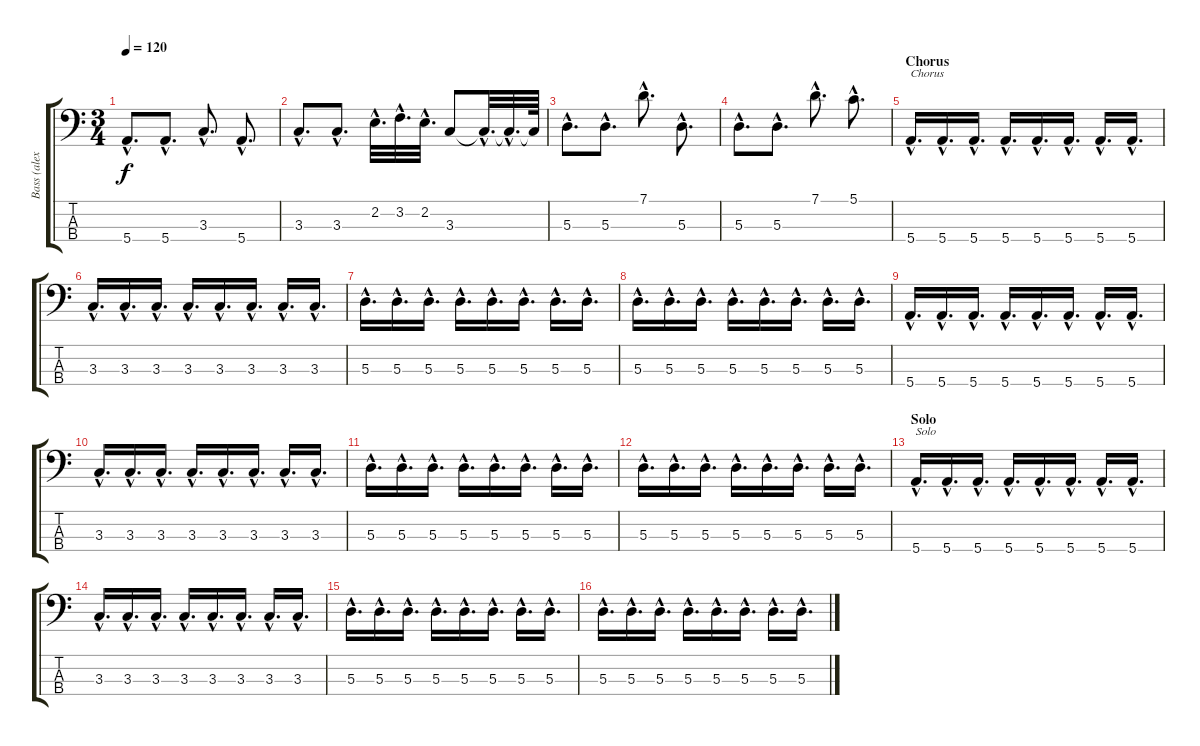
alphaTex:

\track ("Bass (alex)" "Bass (alex") {instrument electricbasspick}
\staff {score tabs}
\tuning (G2 D2 A1 E1) {hide}
\ts (3 4)
\tempo 120
\clef f4
\ks c
5.4{hac}.8{d dy f} 5.4{hac}.8{d} 3.3{hac}.8{d} 5.4{hac}.8{d} |
3.3{hac}.8{d} 3.3{hac}.8{d} 2.2{hac}.32{d} 3.2{hac}.32{d} 2.2{hac}.32{d} 3.3.8 3.3{hac t}.32{d} 3.3{hac t}.32{d} 3.3{t}.64 |
5.3{hac}.8{d} 5.3{hac}.8{d} 7.1{hac}.8{d} 5.3{hac}.8{d} |
5.3{hac}.8{d} 5.3{hac}.8{d} 7.1{hac}.8{d} 5.1{hac}.8{d} |
\section ("" "Chorus")
5.4{hac}.16{d txt "Chorus"} 5.4{hac}.16{d} 5.4{hac}.16{d} 5.4{hac}.16{d} 5.4{hac}.16{d} 5.4{hac}.16{d} 5.4{hac}.16{d} 5.4{hac}.16{d} |
3.3{hac}.16{d} 3.3{hac}.16{d} 3.3{hac}.16{d} 3.3{hac}.16{d} 3.3{hac}.16{d} 3.3{hac}.16{d} 3.3{hac}.16{d} 3.3{hac}.16{d} |
5.3{hac}.16{d} 5.3{hac}.16{d} 5.3{hac}.16{d} 5.3{hac}.16{d} 5.3{hac}.16{d} 5.3{hac}.16{d} 5.3{hac}.16{d} 5.3{hac}.16{d} |
5.3{hac}.16{d} 5.3{hac}.16{d} 5.3{hac}.16{d} 5.3{hac}.16{d} 5.3{hac}.16{d} 5.3{hac}.16{d} 5.3{hac}.16{d} 5.3{hac}.16{d} |
5.4{hac}.16{d} 5.4{hac}.16{d} 5.4{hac}.16{d} 5.4{hac}.16{d} 5.4{hac}.16{d} 5.4{hac}.16{d} 5.4{hac}.16{d} 5.4{hac}.16{d} |
3.3{hac}.16{d} 3.3{hac}.16{d} 3.3{hac}.16{d} 3.3{hac}.16{d} 3.3{hac}.16{d} 3.3{hac}.16{d} 3.3{hac}.16{d} 3.3{hac}.16{d} |
5.3{hac}.16{d} 5.3{hac}.16{d} 5.3{hac}.16{d} 5.3{hac}.16{d} 5.3{hac}.16{d} 5.3{hac}.16{d} 5.3{hac}.16{d} 5.3{hac}.16{d} |
5.3{hac}.16{d} 5.3{hac}.16{d} 5.3{hac}.16{d} 5.3{hac}.16{d} 5.3{hac}.16{d} 5.3{hac}.16{d} 5.3{hac}.16{d} 5.3{hac}.16{d} |
\section ("" "Solo")
5.4{hac}.16{d txt "Solo"} 5.4{hac}.16{d} 5.4{hac}.16{d} 5.4{hac}.16{d} 5.4{hac}.16{d} 5.4{hac}.16{d} 5.4{hac}.16{d} 5.4{hac}.16{d} |
3.3{hac}.16{d} 3.3{hac}.16{d} 3.3{hac}.16{d} 3.3{hac}.16{d} 3.3{hac}.16{d} 3.3{hac}.16{d} 3.3{hac}.16{d} 3.3{hac}.16{d} |
5.3{hac}.16{d} 5.3{hac}.16{d} 5.3{hac}.16{d} 5.3{hac}.16{d} 5.3{hac}.16{d} 5.3{hac}.16{d} 5.3{hac}.16{d} 5.3{hac}.16{d} |
5.3{hac}.16{d} 5.3{hac}.16{d} 5.3{hac}.16{d} 5.3{hac}.16{d} 5.3{hac}.16{d} 5.3{hac}.16{d} 5.3{hac}.16{d} 5.3{hac}.16{d}
